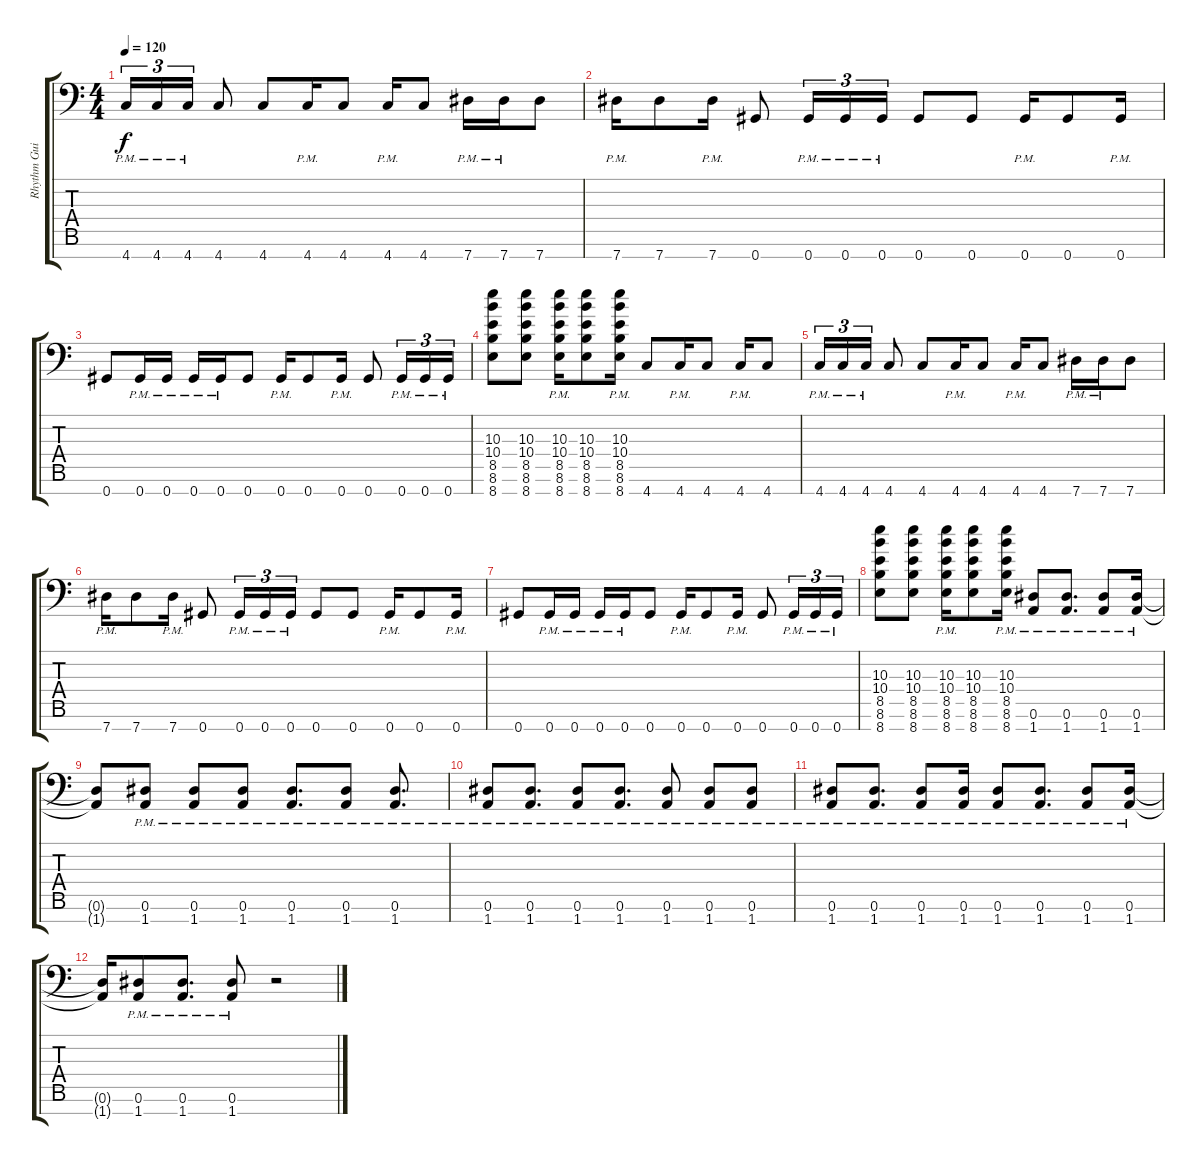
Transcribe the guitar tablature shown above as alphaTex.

\track ("Rhythm Guitar" "Rhythm Gui") {instrument overdrivenguitar}
\staff {score tabs}
\tuning (Eb4 Bb3 Gb3 Db3 Ab2 Eb2 Ab1) {hide}
\ts (4 4)
\tempo 120
\clef f4
\ks c
4.7{pm}.16{tu (3 2) dy f} 4.7{pm}.16{tu (3 2)} 4.7{pm}.16{tu (3 2)} 4.7.8 4.7.8 4.7{pm}.16 4.7.8 4.7{pm}.16 4.7.8 7.7{pm}.16 7.7{pm}.16 7.7.8 |
7.7{pm}.16 7.7.8 7.7{pm}.16 0.7.8 0.7{pm}.16{tu (3 2)} 0.7{pm}.16{tu (3 2)} 0.7{pm}.16{tu (3 2)} 0.7.8 0.7.8 0.7{pm}.16 0.7.8 0.7{pm}.16 |
0.7.8 0.7{pm}.16 0.7{pm}.16 0.7{pm}.16 0.7{pm}.16 0.7.8 0.7{pm}.16 0.7.8 0.7{pm}.16 0.7.8 0.7{pm}.16{tu (3 2)} 0.7{pm}.16{tu (3 2)} 0.7{pm}.16{tu (3 2)} |
(10.3 10.4 8.5 8.6 8.7).8 (10.3 10.4 8.5 8.6 8.7).8 (10.3{pm} 10.4{pm} 8.5{pm} 8.6{pm} 8.7{pm}).16 (10.3 10.4 8.5 8.6 8.7).8 (10.3{pm} 10.4{pm} 8.5{pm} 8.6{pm} 8.7{pm}).16 4.7.8 4.7{pm}.16 4.7.8 4.7{pm}.16 4.7.8 |
4.7{pm}.16{tu (3 2)} 4.7{pm}.16{tu (3 2)} 4.7{pm}.16{tu (3 2)} 4.7.8 4.7.8 4.7{pm}.16 4.7.8 4.7{pm}.16 4.7.8 7.7{pm}.16 7.7{pm}.16 7.7.8 |
7.7{pm}.16 7.7.8 7.7{pm}.16 0.7.8 0.7{pm}.16{tu (3 2)} 0.7{pm}.16{tu (3 2)} 0.7{pm}.16{tu (3 2)} 0.7.8 0.7.8 0.7{pm}.16 0.7.8 0.7{pm}.16 |
0.7.8 0.7{pm}.16 0.7{pm}.16 0.7{pm}.16 0.7{pm}.16 0.7.8 0.7{pm}.16 0.7.8 0.7{pm}.16 0.7.8 0.7{pm}.16{tu (3 2)} 0.7{pm}.16{tu (3 2)} 0.7{pm}.16{tu (3 2)} |
(10.3 10.4 8.5 8.6 8.7).8 (10.3 10.4 8.5 8.6 8.7).8 (10.3{pm} 10.4{pm} 8.5{pm} 8.6{pm} 8.7{pm}).16 (10.3 10.4 8.5 8.6 8.7).8 (10.3{pm} 10.4{pm} 8.5{pm} 8.6{pm} 8.7{pm}).16 (0.6{pm} 1.7{pm}).8 (0.6{pm} 1.7{pm}).8{d} (0.6{pm} 1.7{pm}).8 (0.6{pm} 1.7{pm}).16 |
(0.6{t} 1.7{t}).8 (0.6{pm} 1.7{pm}).8 (0.6{pm} 1.7{pm}).8 (0.6{pm} 1.7{pm}).8 (0.6{pm} 1.7{pm}).8{d} (0.6{pm} 1.7{pm}).8 (0.6{pm} 1.7{pm}).8{d} |
(0.6{pm} 1.7{pm}).8 (0.6{pm} 1.7{pm}).8{d} (0.6{pm} 1.7{pm}).8 (0.6{pm} 1.7{pm}).8{d} (0.6{pm} 1.7{pm}).8 (0.6{pm} 1.7{pm}).8 (0.6{pm} 1.7{pm}).8 |
(0.6{pm} 1.7{pm}).8 (0.6{pm} 1.7{pm}).8{d} (0.6{pm} 1.7{pm}).8 (0.6{pm} 1.7{pm}).16 (0.6{pm} 1.7{pm}).8 (0.6{pm} 1.7{pm}).8{d} (0.6{pm} 1.7{pm}).8 (0.6{pm} 1.7{pm}).16 |
(0.6{t} 1.7{t}).16 (0.6{pm} 1.7{pm}).8 (0.6{pm} 1.7{pm}).8{d} (0.6{pm} 1.7{pm}).8 r.2
